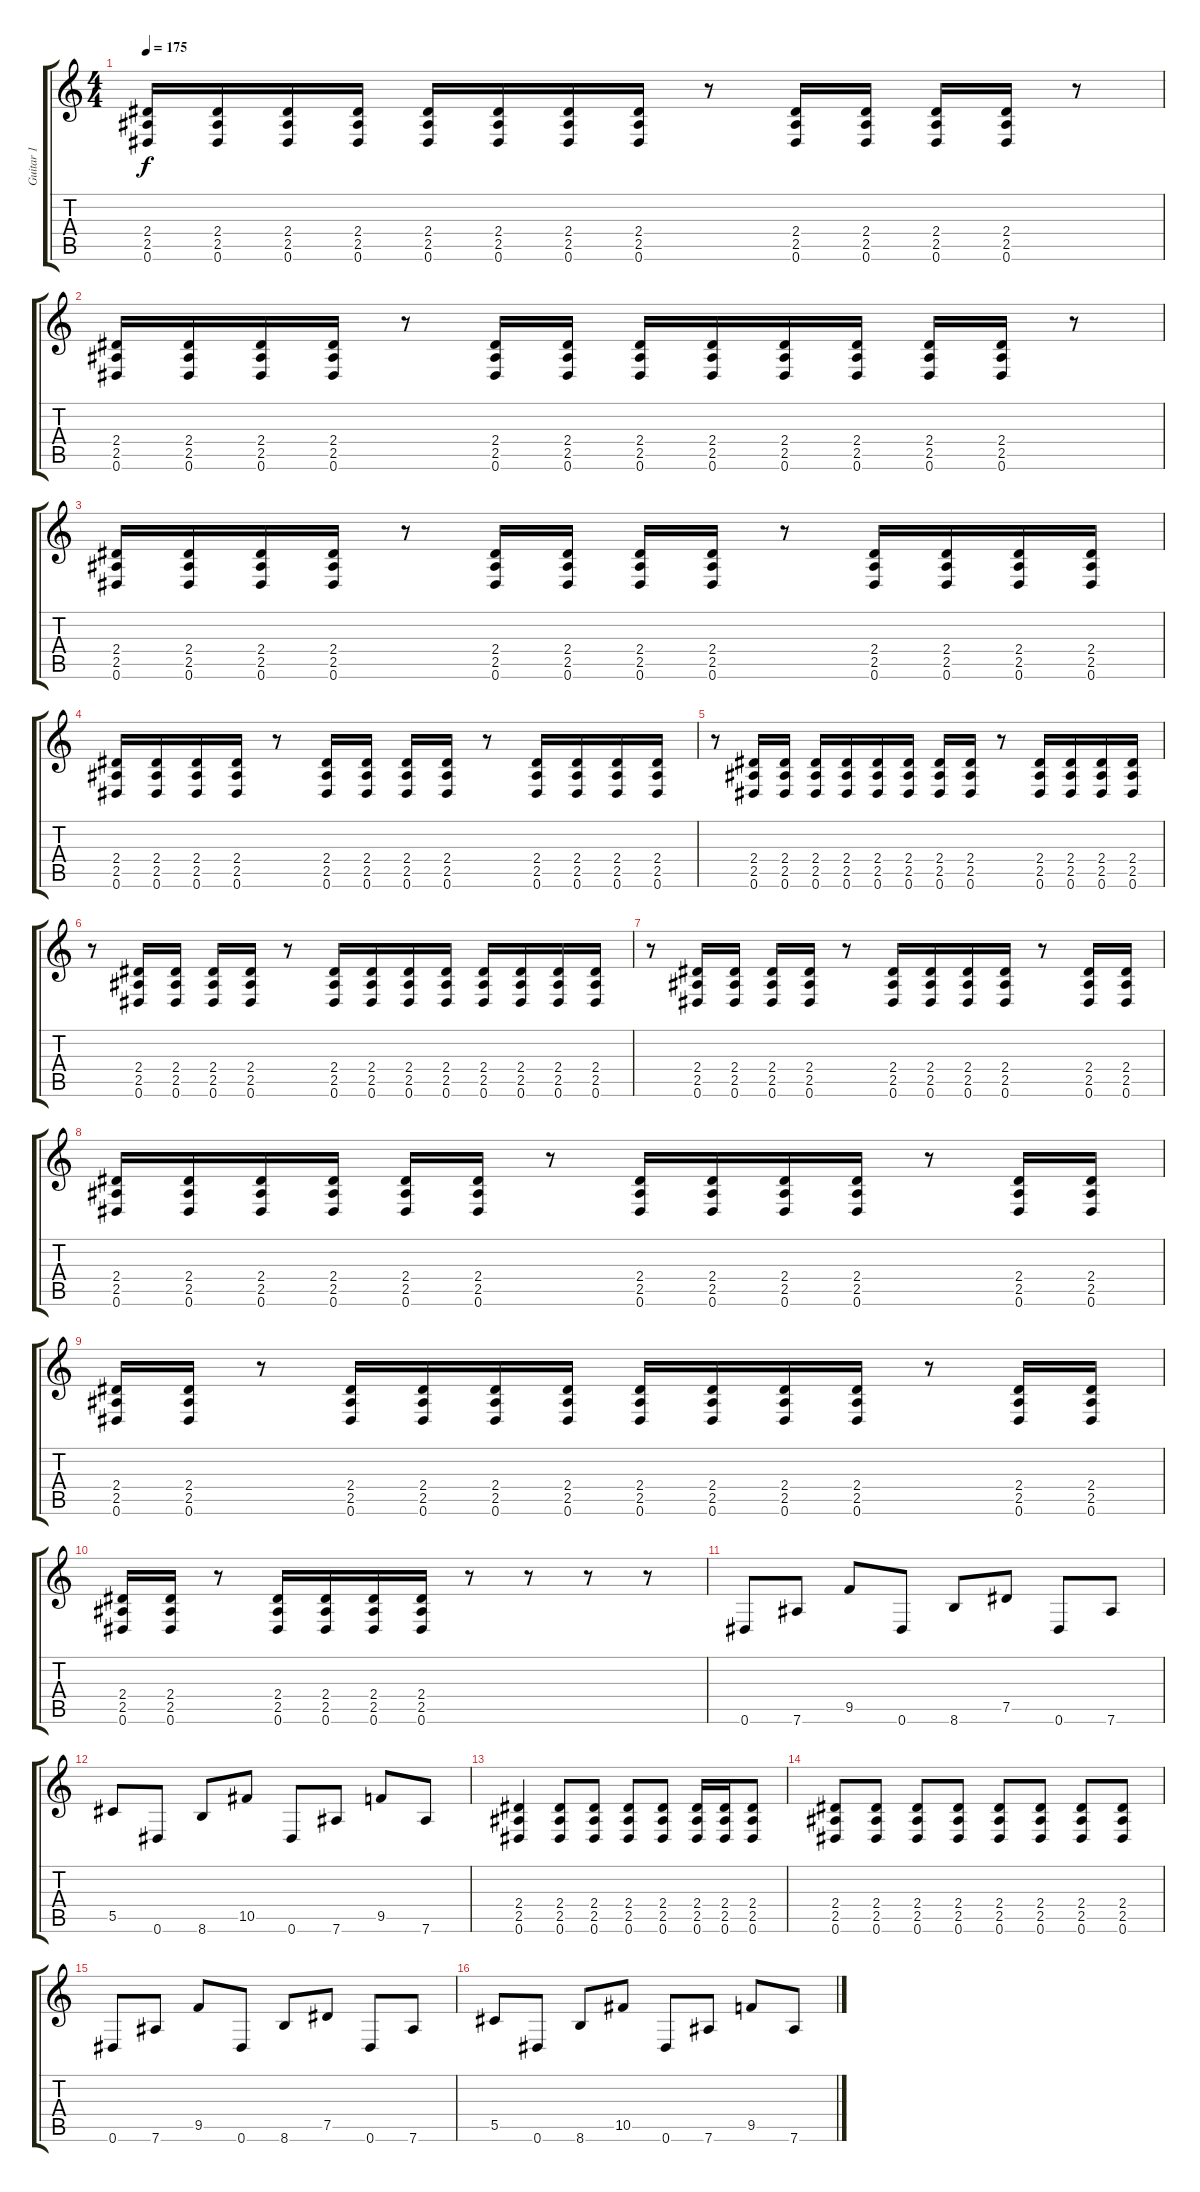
\track ("Guitar 1" "Guitar 1") {instrument overdrivenguitar}
\staff {score tabs}
\tuning (Eb4 Bb3 Gb3 Db3 Ab2 Eb2) {hide}
\ts (4 4)
\tempo 175
\clef g2
\ks c
(2.4 2.5 0.6).16{dy f instrument overdrivenguitar} (2.4 2.5 0.6).16 (2.4 2.5 0.6).16 (2.4 2.5 0.6).16 (2.4 2.5 0.6).16 (2.4 2.5 0.6).16 (2.4 2.5 0.6).16 (2.4 2.5 0.6).16 r.8 (2.4 2.5 0.6).16 (2.4 2.5 0.6).16 (2.4 2.5 0.6).16 (2.4 2.5 0.6).16 r.8 |
(2.4 2.5 0.6).16 (2.4 2.5 0.6).16 (2.4 2.5 0.6).16 (2.4 2.5 0.6).16 r.8 (2.4 2.5 0.6).16 (2.4 2.5 0.6).16 (2.4 2.5 0.6).16 (2.4 2.5 0.6).16 (2.4 2.5 0.6).16 (2.4 2.5 0.6).16 (2.4 2.5 0.6).16 (2.4 2.5 0.6).16 r.8 |
(2.4 2.5 0.6).16 (2.4 2.5 0.6).16 (2.4 2.5 0.6).16 (2.4 2.5 0.6).16 r.8 (2.4 2.5 0.6).16 (2.4 2.5 0.6).16 (2.4 2.5 0.6).16 (2.4 2.5 0.6).16 r.8 (2.4 2.5 0.6).16 (2.4 2.5 0.6).16 (2.4 2.5 0.6).16 (2.4 2.5 0.6).16 |
(2.4 2.5 0.6).16 (2.4 2.5 0.6).16 (2.4 2.5 0.6).16 (2.4 2.5 0.6).16 r.8 (2.4 2.5 0.6).16 (2.4 2.5 0.6).16 (2.4 2.5 0.6).16 (2.4 2.5 0.6).16 r.8 (2.4 2.5 0.6).16 (2.4 2.5 0.6).16 (2.4 2.5 0.6).16 (2.4 2.5 0.6).16 |
r.8 (2.4 2.5 0.6).16 (2.4 2.5 0.6).16 (2.4 2.5 0.6).16 (2.4 2.5 0.6).16 (2.4 2.5 0.6).16 (2.4 2.5 0.6).16 (2.4 2.5 0.6).16 (2.4 2.5 0.6).16 r.8 (2.4 2.5 0.6).16 (2.4 2.5 0.6).16 (2.4 2.5 0.6).16 (2.4 2.5 0.6).16 |
r.8 (2.4 2.5 0.6).16 (2.4 2.5 0.6).16 (2.4 2.5 0.6).16 (2.4 2.5 0.6).16 r.8 (2.4 2.5 0.6).16 (2.4 2.5 0.6).16 (2.4 2.5 0.6).16 (2.4 2.5 0.6).16 (2.4 2.5 0.6).16 (2.4 2.5 0.6).16 (2.4 2.5 0.6).16 (2.4 2.5 0.6).16 |
r.8 (2.4 2.5 0.6).16 (2.4 2.5 0.6).16 (2.4 2.5 0.6).16 (2.4 2.5 0.6).16 r.8 (2.4 2.5 0.6).16 (2.4 2.5 0.6).16 (2.4 2.5 0.6).16 (2.4 2.5 0.6).16 r.8 (2.4 2.5 0.6).16 (2.4 2.5 0.6).16 |
(2.4 2.5 0.6).16 (2.4 2.5 0.6).16 (2.4 2.5 0.6).16 (2.4 2.5 0.6).16 (2.4 2.5 0.6).16 (2.4 2.5 0.6).16 r.8 (2.4 2.5 0.6).16 (2.4 2.5 0.6).16 (2.4 2.5 0.6).16 (2.4 2.5 0.6).16 r.8 (2.4 2.5 0.6).16 (2.4 2.5 0.6).16 |
(2.4 2.5 0.6).16 (2.4 2.5 0.6).16 r.8 (2.4 2.5 0.6).16 (2.4 2.5 0.6).16 (2.4 2.5 0.6).16 (2.4 2.5 0.6).16 (2.4 2.5 0.6).16 (2.4 2.5 0.6).16 (2.4 2.5 0.6).16 (2.4 2.5 0.6).16 r.8 (2.4 2.5 0.6).16 (2.4 2.5 0.6).16 |
(2.4 2.5 0.6).16 (2.4 2.5 0.6).16 r.8 (2.4 2.5 0.6).16 (2.4 2.5 0.6).16 (2.4 2.5 0.6).16 (2.4 2.5 0.6).16 r.8 r.8 r.8 r.8 |
0.6.8 7.6.8 9.5.8 0.6.8 8.6.8 7.5.8 0.6.8 7.6.8 |
5.5.8 0.6.8 8.6.8 10.5.8 0.6.8 7.6.8 9.5.8 7.6.8 |
(2.4 2.5 0.6).4 (2.4 2.5 0.6).8 (2.4 2.5 0.6).8 (2.4 2.5 0.6).8 (2.4 2.5 0.6).8 (2.4 2.5 0.6).16 (2.4 2.5 0.6).16 (2.4 2.5 0.6).8 |
(2.4 2.5 0.6).8 (2.4 2.5 0.6).8 (2.4 2.5 0.6).8 (2.4 2.5 0.6).8 (2.4 2.5 0.6).8 (2.4 2.5 0.6).8 (2.4 2.5 0.6).8 (2.4 2.5 0.6).8 |
0.6.8 7.6.8 9.5.8 0.6.8 8.6.8 7.5.8 0.6.8 7.6.8 |
5.5.8 0.6.8 8.6.8 10.5.8 0.6.8 7.6.8 9.5.8 7.6.8
